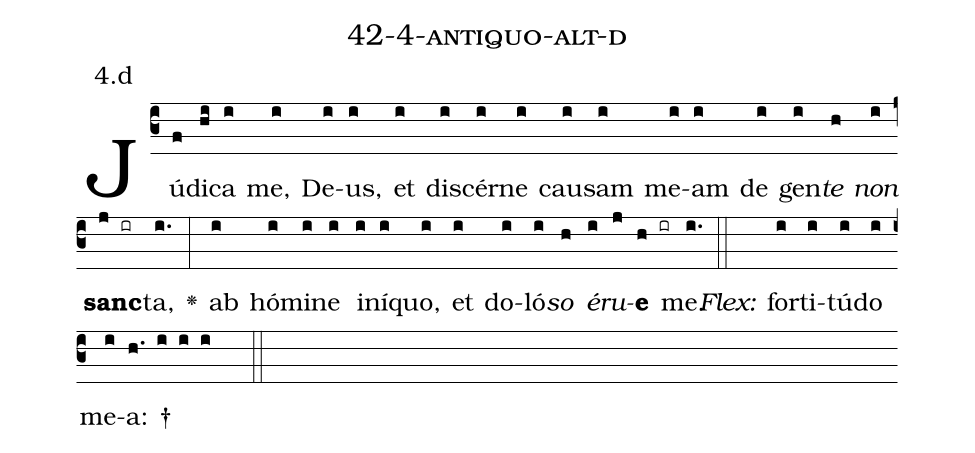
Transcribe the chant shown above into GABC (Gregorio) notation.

name: 42-4-antiquo-alt-d;
annotation: 4.d;
%%
(c3)Jú(f)di(hi)ca(i) me,(i) De(i)us,(i) et(i) di(i)scér(i)ne(i) cau(i)sam(i) me(i)am(i) de(i) gen(i)<i>te</i>(h) <i>non</i>(i) <b>sanc</b>(j ir)ta,(i.) <v>\greheightstar</v>(:) ab(i) hó(i)mi(i)ne(i) in(i)í(i)quo,(i) et(i) do(i)ló(i)<i>so</i>(h) <i>é</i>(i)<i>ru</i>(j)<b>e</b>(h ir) me.(i.) (::)
<i>Flex:</i>()  for(i)ti(i)tú(i)do(i) me(i)a: †(h. i i i  ::)

%E(i) u(h) o(i) u(j) a(h) e.(i.) (::)
